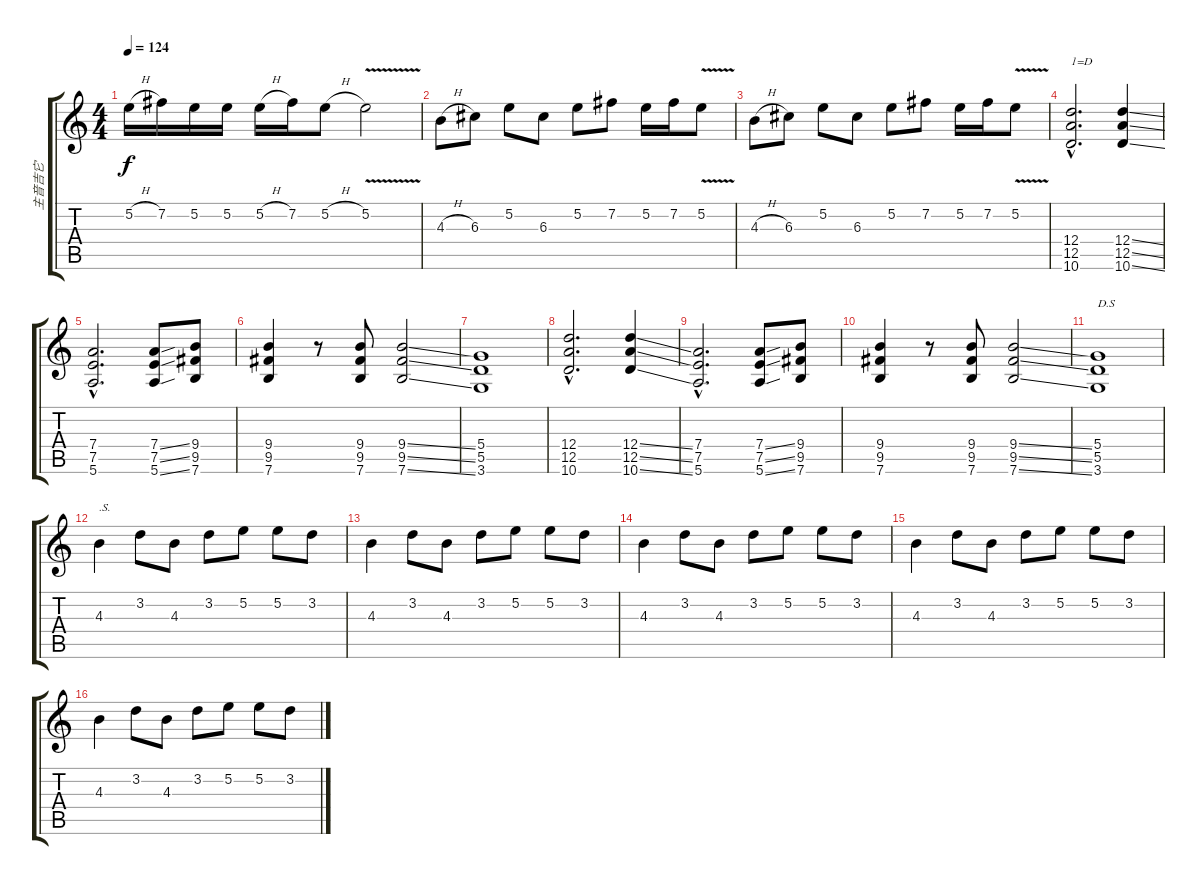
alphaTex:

\track ("主音吉它" "主音吉它") {instrument overdrivenguitar}
\staff {score tabs}
\tuning (E4 B3 G3 D3 A2 E2) {hide}
\ts (4 4)
\tempo 124
\clef g2
\ks c
5.2{h}.16{dy f} 7.2.16 5.2.16 5.2.16 5.2{h}.16 7.2.16 5.2{h}.8 5.2{v}.2 |
4.3{h}.8 6.3.8 5.2.8 6.3.8 5.2.8 7.2.8 5.2.16 7.2.16 5.2{v}.8 |
4.3{h}.8 6.3.8 5.2.8 6.3.8 5.2.8 7.2.8 5.2.16 7.2.16 5.2{v}.8 |
(12.4{hac} 12.5{hac} 10.6{hac}).2{d txt "1=D" volume 13} (12.4{ss} 12.5{ss} 10.6{ss}).4 |
(7.4{hac} 7.5{hac} 5.6{hac}).2{d} (7.4{ss} 7.5{ss} 5.6{ss}).8 (9.4 9.5 7.6).8 |
(9.4 9.5 7.6).4 r.8 (9.4 9.5 7.6).8 (9.4{ss} 9.5{ss} 7.6{ss}).2 |
(5.4 5.5 3.6).1 |
(12.4{hac} 12.5{hac} 10.6{hac}).2{d} (12.4{ss} 12.5{ss} 10.6{ss}).4 |
(7.4{hac} 7.5{hac} 5.6{hac}).2{d} (7.4{ss} 7.5{ss} 5.6{ss}).8 (9.4 9.5 7.6).8 |
(9.4 9.5 7.6).4 r.8 (9.4 9.5 7.6).8 (9.4{ss} 9.5{ss} 7.6{ss}).2 |
(5.4 5.5 3.6).1{txt "D.S"} |
4.3.4{txt ".S." volume 16 balance 1} 3.2.8 4.3.8 3.2.8 5.2.8 5.2.8 3.2.8 |
4.3.4 3.2.8 4.3.8 3.2.8 5.2.8 5.2.8 3.2.8 |
4.3.4 3.2.8 4.3.8 3.2.8 5.2.8 5.2.8 3.2.8 |
4.3.4 3.2.8 4.3.8 3.2.8 5.2.8 5.2.8 3.2.8 |
4.3.4 3.2.8 4.3.8 3.2.8 5.2.8 5.2.8 3.2.8
